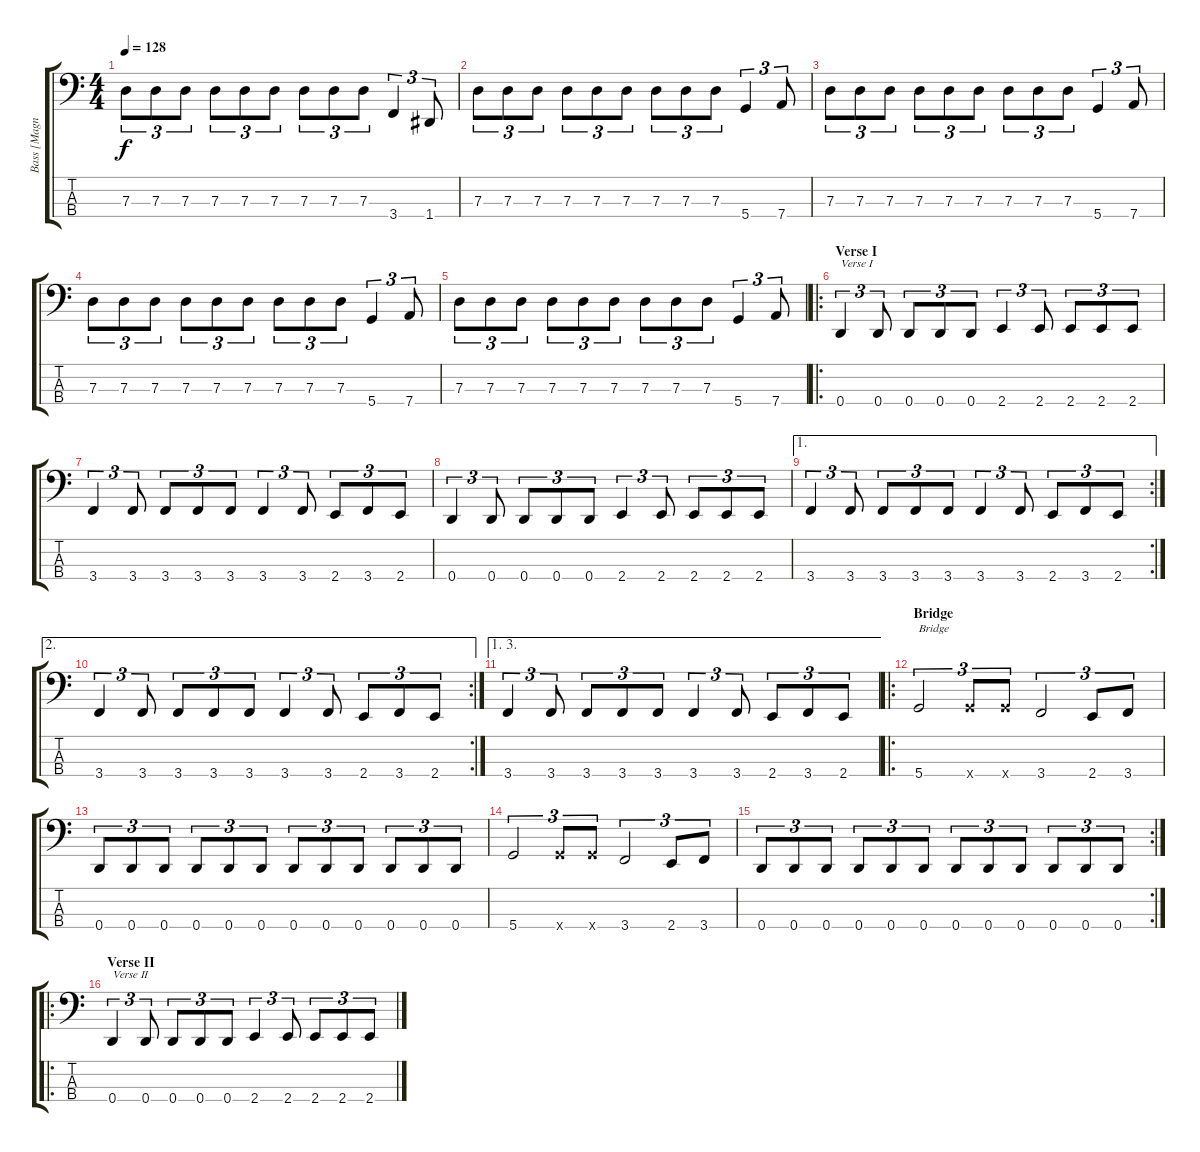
\track ("Bass [Magnus Olsfelt]" "Bass [Magn") {instrument electricbasspick}
\staff {score tabs}
\tuning (F2 C2 G1 D1) {hide}
\ts (4 4)
\tempo 128
\clef f4
\ks c
7.3.8{tu (3 2) dy f} 7.3.8{tu (3 2)} 7.3.8{tu (3 2)} 7.3.8{tu (3 2)} 7.3.8{tu (3 2)} 7.3.8{tu (3 2)} 7.3.8{tu (3 2)} 7.3.8{tu (3 2)} 7.3.8{tu (3 2)} 3.4.4{tu (3 2)} 1.4.8{tu (3 2)} |
7.3.8{tu (3 2)} 7.3.8{tu (3 2)} 7.3.8{tu (3 2)} 7.3.8{tu (3 2)} 7.3.8{tu (3 2)} 7.3.8{tu (3 2)} 7.3.8{tu (3 2)} 7.3.8{tu (3 2)} 7.3.8{tu (3 2)} 5.4.4{tu (3 2)} 7.4.8{tu (3 2)} |
7.3.8{tu (3 2)} 7.3.8{tu (3 2)} 7.3.8{tu (3 2)} 7.3.8{tu (3 2)} 7.3.8{tu (3 2)} 7.3.8{tu (3 2)} 7.3.8{tu (3 2)} 7.3.8{tu (3 2)} 7.3.8{tu (3 2)} 5.4.4{tu (3 2)} 7.4.8{tu (3 2)} |
7.3.8{tu (3 2)} 7.3.8{tu (3 2)} 7.3.8{tu (3 2)} 7.3.8{tu (3 2)} 7.3.8{tu (3 2)} 7.3.8{tu (3 2)} 7.3.8{tu (3 2)} 7.3.8{tu (3 2)} 7.3.8{tu (3 2)} 5.4.4{tu (3 2)} 7.4.8{tu (3 2)} |
7.3.8{tu (3 2)} 7.3.8{tu (3 2)} 7.3.8{tu (3 2)} 7.3.8{tu (3 2)} 7.3.8{tu (3 2)} 7.3.8{tu (3 2)} 7.3.8{tu (3 2)} 7.3.8{tu (3 2)} 7.3.8{tu (3 2)} 5.4.4{tu (3 2)} 7.4.8{tu (3 2)} |
\ro
\section ("" "Verse I")
0.4.4{tu (3 2) txt "Verse I"} 0.4.8{tu (3 2)} 0.4.8{tu (3 2)} 0.4.8{tu (3 2)} 0.4.8{tu (3 2)} 2.4.4{tu (3 2)} 2.4.8{tu (3 2)} 2.4.8{tu (3 2)} 2.4.8{tu (3 2)} 2.4.8{tu (3 2)} |
3.4.4{tu (3 2)} 3.4.8{tu (3 2)} 3.4.8{tu (3 2)} 3.4.8{tu (3 2)} 3.4.8{tu (3 2)} 3.4.4{tu (3 2)} 3.4.8{tu (3 2)} 2.4.8{tu (3 2)} 3.4.8{tu (3 2)} 2.4.8{tu (3 2)} |
0.4.4{tu (3 2)} 0.4.8{tu (3 2)} 0.4.8{tu (3 2)} 0.4.8{tu (3 2)} 0.4.8{tu (3 2)} 2.4.4{tu (3 2)} 2.4.8{tu (3 2)} 2.4.8{tu (3 2)} 2.4.8{tu (3 2)} 2.4.8{tu (3 2)} |
\ae 1
\rc 2
3.4.4{tu (3 2)} 3.4.8{tu (3 2)} 3.4.8{tu (3 2)} 3.4.8{tu (3 2)} 3.4.8{tu (3 2)} 3.4.4{tu (3 2)} 3.4.8{tu (3 2)} 2.4.8{tu (3 2)} 3.4.8{tu (3 2)} 2.4.8{tu (3 2)} |
\ae 2
\rc 2
3.4.4{tu (3 2)} 3.4.8{tu (3 2)} 3.4.8{tu (3 2)} 3.4.8{tu (3 2)} 3.4.8{tu (3 2)} 3.4.4{tu (3 2)} 3.4.8{tu (3 2)} 2.4.8{tu (3 2)} 3.4.8{tu (3 2)} 2.4.8{tu (3 2)} |
\ae (1 3)
3.4.4{tu (3 2)} 3.4.8{tu (3 2)} 3.4.8{tu (3 2)} 3.4.8{tu (3 2)} 3.4.8{tu (3 2)} 3.4.4{tu (3 2)} 3.4.8{tu (3 2)} 2.4.8{tu (3 2)} 3.4.8{tu (3 2)} 2.4.8{tu (3 2)} |
\ro
\section ("" "Bridge")
5.4.2{tu (3 2) txt "Bridge"} 5.4{x}.8{tu (3 2)} 5.4{x}.8{tu (3 2)} 3.4.2{tu (3 2)} 2.4.8{tu (3 2)} 3.4.8{tu (3 2)} |
0.4.8{tu (3 2)} 0.4.8{tu (3 2)} 0.4.8{tu (3 2)} 0.4.8{tu (3 2)} 0.4.8{tu (3 2)} 0.4.8{tu (3 2)} 0.4.8{tu (3 2)} 0.4.8{tu (3 2)} 0.4.8{tu (3 2)} 0.4.8{tu (3 2)} 0.4.8{tu (3 2)} 0.4.8{tu (3 2)} |
5.4.2{tu (3 2)} 5.4{x}.8{tu (3 2)} 5.4{x}.8{tu (3 2)} 3.4.2{tu (3 2)} 2.4.8{tu (3 2)} 3.4.8{tu (3 2)} |
\rc 2
0.4.8{tu (3 2)} 0.4.8{tu (3 2)} 0.4.8{tu (3 2)} 0.4.8{tu (3 2)} 0.4.8{tu (3 2)} 0.4.8{tu (3 2)} 0.4.8{tu (3 2)} 0.4.8{tu (3 2)} 0.4.8{tu (3 2)} 0.4.8{tu (3 2)} 0.4.8{tu (3 2)} 0.4.8{tu (3 2)} |
\ro
\section ("" "Verse II")
0.4.4{tu (3 2) txt "Verse II"} 0.4.8{tu (3 2)} 0.4.8{tu (3 2)} 0.4.8{tu (3 2)} 0.4.8{tu (3 2)} 2.4.4{tu (3 2)} 2.4.8{tu (3 2)} 2.4.8{tu (3 2)} 2.4.8{tu (3 2)} 2.4.8{tu (3 2)}
